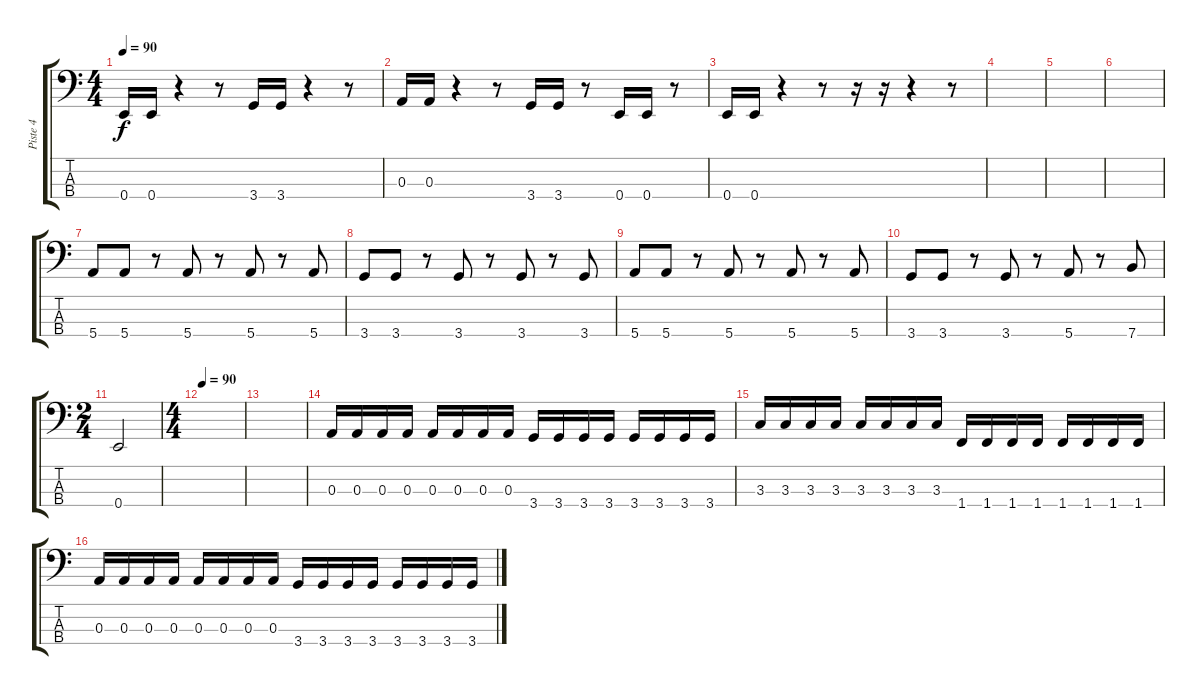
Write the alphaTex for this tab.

\track ("Piste 4" "Piste 4") {instrument fretlessbass}
\staff {score tabs}
\tuning (G2 D2 A1 E1) {hide}
\ts (4 4)
\tempo 90
\clef f4
\ks c
0.4.16{dy f} 0.4.16 r.4 r.8 3.4.16 3.4.16 r.4 r.8 |
0.3.16 0.3.16 r.4 r.8 3.4.16 3.4.16 r.8 0.4.16 0.4.16 r.8 |
0.4.16 0.4.16 r.4 r.8 r.16 r.16 r.4 r.8 |
|
|
|
5.4.8 5.4.8{instrument acousticbass} r.8 5.4.8 r.8 5.4.8 r.8 5.4.8 |
3.4.8 3.4.8 r.8 3.4.8 r.8 3.4.8 r.8 3.4.8 |
5.4.8 5.4.8{instrument acousticbass} r.8 5.4.8 r.8 5.4.8 r.8 5.4.8 |
3.4.8 3.4.8 r.8 3.4.8 r.8 5.4.8 r.8 7.4.8 |
\ts (2 4)
0.4.2 |
\ts (4 4)
\tempo 90
|
|
0.3.16 0.3.16 0.3.16 0.3.16 0.3.16 0.3.16 0.3.16 0.3.16 3.4.16 3.4.16 3.4.16 3.4.16 3.4.16 3.4.16 3.4.16 3.4.16 |
3.3.16 3.3.16 3.3.16 3.3.16 3.3.16 3.3.16 3.3.16 3.3.16 1.4.16 1.4.16 1.4.16 1.4.16 1.4.16 1.4.16 1.4.16 1.4.16 |
0.3.16 0.3.16 0.3.16 0.3.16 0.3.16 0.3.16 0.3.16 0.3.16 3.4.16 3.4.16 3.4.16 3.4.16 3.4.16 3.4.16 3.4.16 3.4.16
